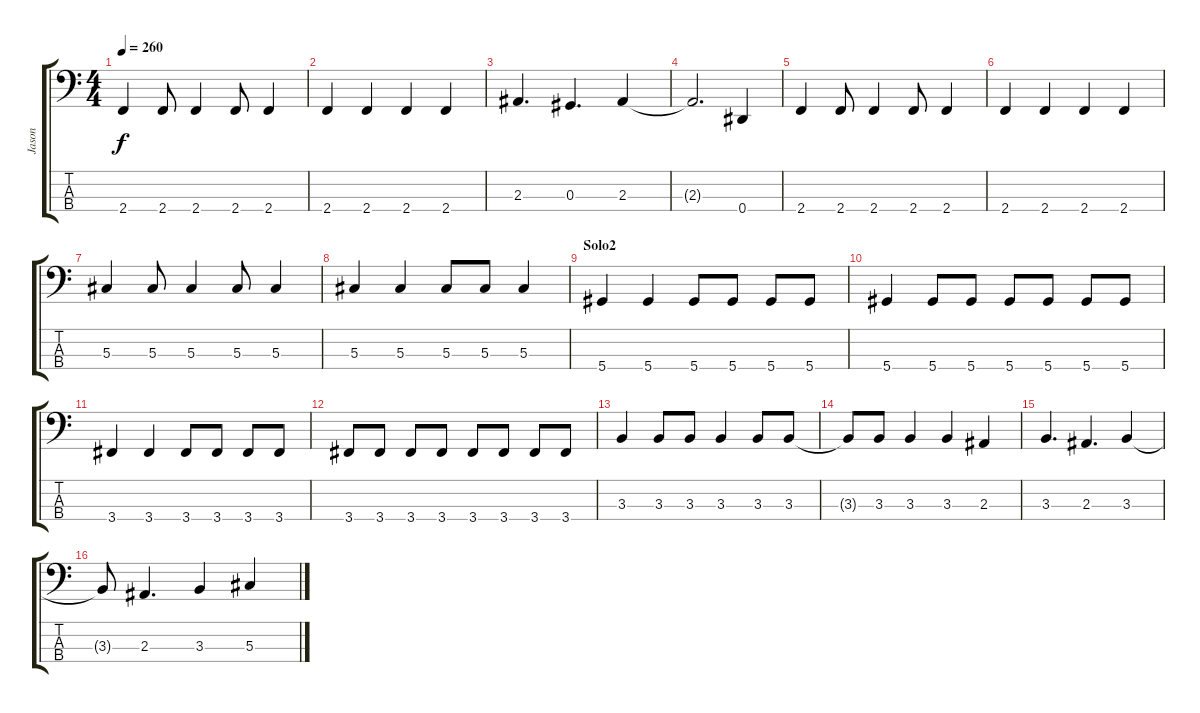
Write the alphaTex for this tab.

\track ("Jason" "Jason") {instrument electricbasspick}
\staff {score tabs}
\tuning (Gb2 Db2 Ab1 Eb1) {hide}
\ts (4 4)
\tempo 260
\clef f4
\ks c
2.4.4{dy f} 2.4.8 2.4.4 2.4.8 2.4.4 |
2.4.4 2.4.4 2.4.4 2.4.4 |
2.3.4{d} 0.3.4{d} 2.3.4 |
2.3{t}.2{d} 0.4.4 |
2.4.4 2.4.8 2.4.4 2.4.8 2.4.4 |
2.4.4 2.4.4 2.4.4 2.4.4 |
5.3.4 5.3.8 5.3.4 5.3.8 5.3.4 |
5.3.4 5.3.4 5.3.8 5.3.8 5.3.4 |
\section ("" "Solo2")
5.4.4 5.4.4 5.4.8 5.4.8 5.4.8 5.4.8 |
5.4.4 5.4.8 5.4.8 5.4.8 5.4.8 5.4.8 5.4.8 |
3.4.4 3.4.4 3.4.8 3.4.8 3.4.8 3.4.8 |
3.4.8 3.4.8 3.4.8 3.4.8 3.4.8 3.4.8 3.4.8 3.4.8 |
3.3.4 3.3.8 3.3.8 3.3.4 3.3.8 3.3.8 |
3.3{t}.8 3.3.8 3.3.4 3.3.4 2.3.4 |
3.3.4{d} 2.3.4{d} 3.3.4 |
3.3{t}.8 2.3.4{d} 3.3.4 5.3.4
